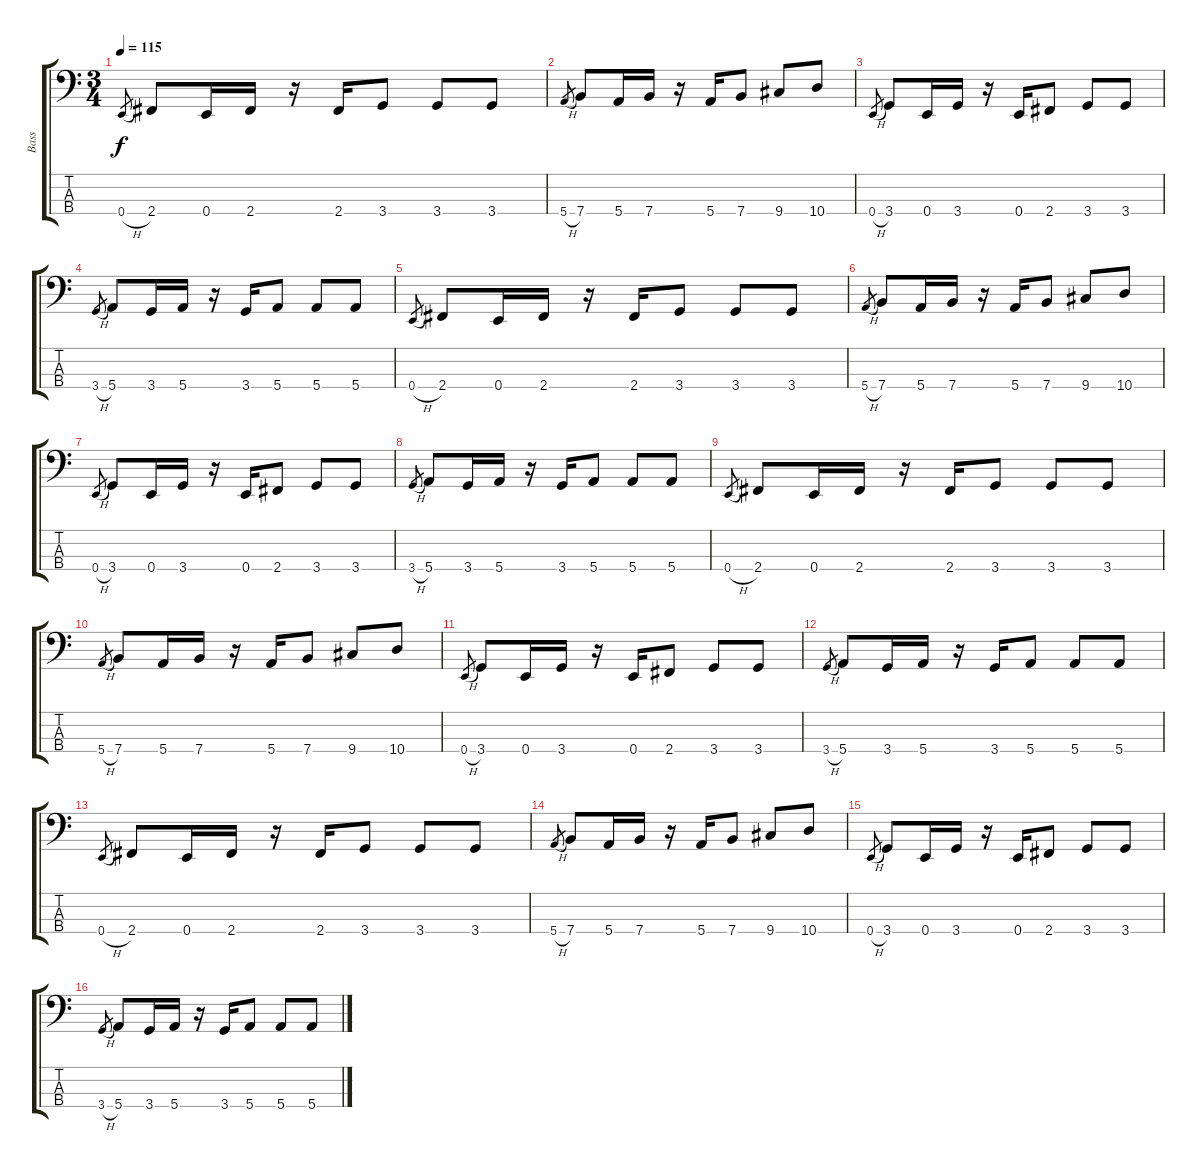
\track ("Bass" "Bass") {instrument electricbassfinger}
\staff {score tabs}
\tuning (G2 D2 A1 E1) {hide}
\ts (3 4)
\tempo 115
\clef f4
\ks c
0.4{h}.8{gr dy f} 2.4.8 0.4.16 2.4.16 r.16 2.4.16 3.4.8 3.4.8 3.4.8 |
5.4{h}.8{gr} 7.4.8 5.4.16 7.4.16 r.16 5.4.16 7.4.8 9.4.8 10.4.8 |
0.4{h}.8{gr} 3.4.8 0.4.16 3.4.16 r.16 0.4.16 2.4.8 3.4.8 3.4.8 |
3.4{h}.8{gr} 5.4.8 3.4.16 5.4.16 r.16 3.4.16 5.4.8 5.4.8 5.4.8 |
0.4{h}.8{gr} 2.4.8 0.4.16 2.4.16 r.16 2.4.16 3.4.8 3.4.8 3.4.8 |
5.4{h}.8{gr} 7.4.8 5.4.16 7.4.16 r.16 5.4.16 7.4.8 9.4.8 10.4.8 |
0.4{h}.8{gr} 3.4.8 0.4.16 3.4.16 r.16 0.4.16 2.4.8 3.4.8 3.4.8 |
3.4{h}.8{gr} 5.4.8 3.4.16 5.4.16 r.16 3.4.16 5.4.8 5.4.8 5.4.8 |
0.4{h}.8{gr} 2.4.8 0.4.16 2.4.16 r.16 2.4.16 3.4.8 3.4.8 3.4.8 |
5.4{h}.8{gr} 7.4.8 5.4.16 7.4.16 r.16 5.4.16 7.4.8 9.4.8 10.4.8 |
0.4{h}.8{gr} 3.4.8 0.4.16 3.4.16 r.16 0.4.16 2.4.8 3.4.8 3.4.8 |
3.4{h}.8{gr} 5.4.8 3.4.16 5.4.16 r.16 3.4.16 5.4.8 5.4.8 5.4.8 |
0.4{h}.8{gr} 2.4.8 0.4.16 2.4.16 r.16 2.4.16 3.4.8 3.4.8 3.4.8 |
5.4{h}.8{gr} 7.4.8 5.4.16 7.4.16 r.16 5.4.16 7.4.8 9.4.8 10.4.8 |
0.4{h}.8{gr} 3.4.8 0.4.16 3.4.16 r.16 0.4.16 2.4.8 3.4.8 3.4.8 |
3.4{h}.8{gr} 5.4.8 3.4.16 5.4.16 r.16 3.4.16 5.4.8 5.4.8 5.4.8
